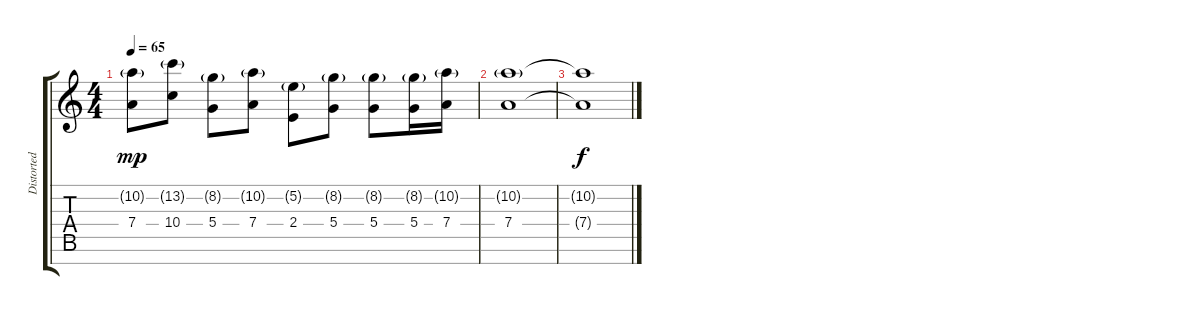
\track ("Distorted Guitar II" "Distorted ") {instrument distortionguitar}
\staff {score tabs}
\tuning (E4 B3 G3 D3 A2 E2 B1) {hide}
\ts (4 4)
\tempo 65
\clef g2
\ks c
(10.2{g} 7.4).8{dy mp} (13.2{g} 10.4).8 (8.2{g} 5.4).8 (10.2{g} 7.4).8 (5.2{g} 2.4).8 (8.2{g} 5.4).8 (8.2{g} 5.4).8 (8.2{g} 5.4).16 (10.2{g} 7.4).16 |
(10.2{g} 7.4).1{volume 0} |
(10.2{t} 7.4{t}).1{dy f}
